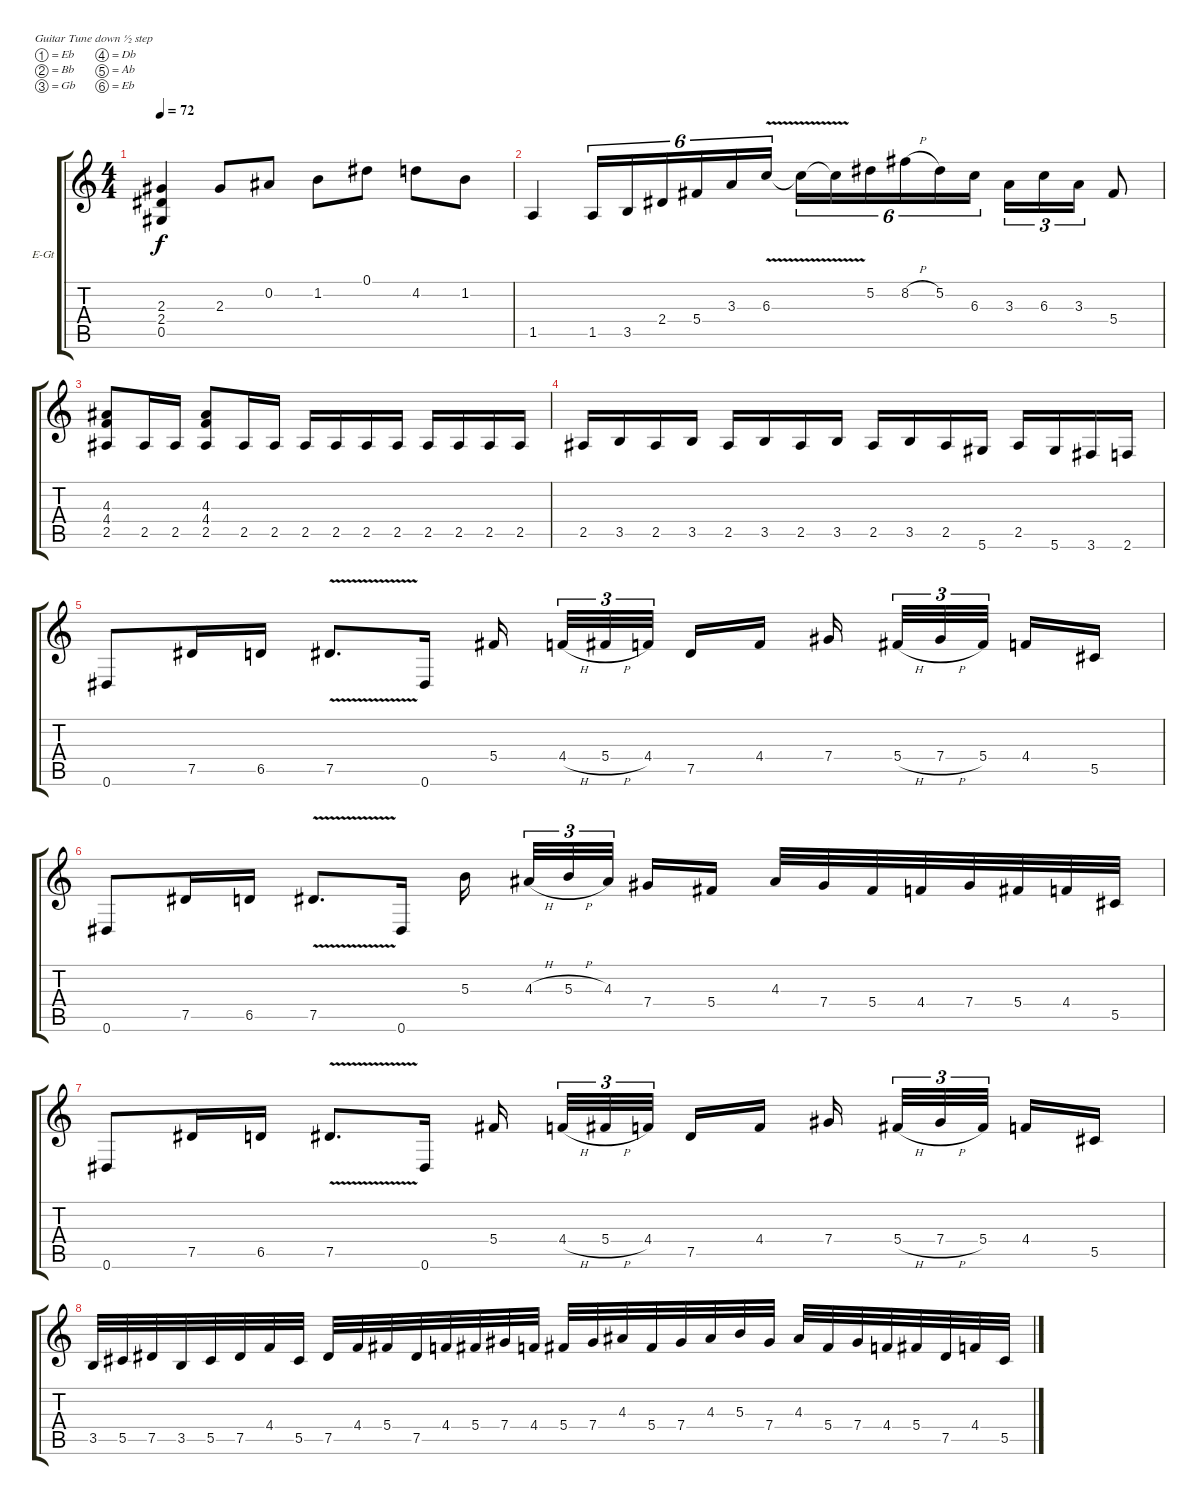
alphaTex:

\bracketExtendMode groupsimilarinstruments
\firstSystemTrackNameOrientation horizontal
\otherSystemsTrackNameOrientation horizontal
\track ("Rhythm Guitar" "E-Gt") {instrument overdrivenguitar}
\staff {score tabs}
\tuning (Eb4 Bb3 Gb3 Db3 Ab2 Eb2)
\ts (4 4)
\tempo 72
\clef g2
\ks c
(2.3 2.4 0.5).4{dy f} 2.3.8 0.2.8 1.2.8 0.1.8 4.2.8 1.2.8 |
1.5.4 1.5.16{tu (6 4)} 3.5.16{tu (6 4)} 2.4.16{tu (6 4)} 5.4.16{tu (6 4)} 3.3.16{tu (6 4)} 6.3{v}.16{tu (6 4)} 6.3{v t}.16{tu (6 4)} 6.3{v t}.16{tu (6 4)} 5.2.16{tu (6 4)} 8.2{h}.16{tu (6 4)} 5.2.16{tu (6 4)} 6.3.16{tu (6 4)} 3.3.16{tu (3 2)} 6.3.16{tu (3 2)} 3.3.16{tu (3 2)} 5.4.8 |
(4.3 4.4 2.5).8 2.5.16 2.5.16 (4.3 4.4 2.5).8 2.5.16 2.5.16 2.5.16 2.5.16 2.5.16 2.5.16 2.5.16 2.5.16 2.5.16 2.5.16 |
2.5.16 3.5.16 2.5.16 3.5.16 2.5.16 3.5.16 2.5.16 3.5.16 2.5.16 3.5.16 2.5.16 5.6.16 2.5.16 5.6.16 3.6.16 2.6.16 |
0.6.8 7.5.16 6.5.16 7.5{v}.8{d} 0.6.16 5.4.16 4.4{h}.32{tu (3 2)} 5.4{h}.32{tu (3 2)} 4.4.32{tu (3 2)} 7.5.16 4.4.16 7.4.16 5.4{h}.32{tu (3 2)} 7.4{h}.32{tu (3 2)} 5.4.32{tu (3 2)} 4.4.16 5.5.16 |
0.6.8 7.5.16 6.5.16 7.5{v}.8{d} 0.6.16 5.3.16 4.3{h}.32{tu (3 2)} 5.3{h}.32{tu (3 2)} 4.3.32{tu (3 2)} 7.4.16 5.4.16 4.3.32 7.4.32 5.4.32 4.4.32 7.4.32 5.4.32 4.4.32 5.5.32 |
0.6.8 7.5.16 6.5.16 7.5{v}.8{d} 0.6.16 5.4.16 4.4{h}.32{tu (3 2)} 5.4{h}.32{tu (3 2)} 4.4.32{tu (3 2)} 7.5.16 4.4.16 7.4.16 5.4{h}.32{tu (3 2)} 7.4{h}.32{tu (3 2)} 5.4.32{tu (3 2)} 4.4.16 5.5.16 |
3.5.32 5.5.32 7.5.32 3.5.32 5.5.32 7.5.32 4.4.32 5.5.32 7.5.32 4.4.32 5.4.32 7.5.32 4.4.32 5.4.32 7.4.32 4.4.32 5.4.32 7.4.32 4.3.32 5.4.32 7.4.32 4.3.32 5.3.32 7.4.32 4.3.32 5.4.32 7.4.32 4.4.32 5.4.32 7.5.32 4.4.32 5.5.32
